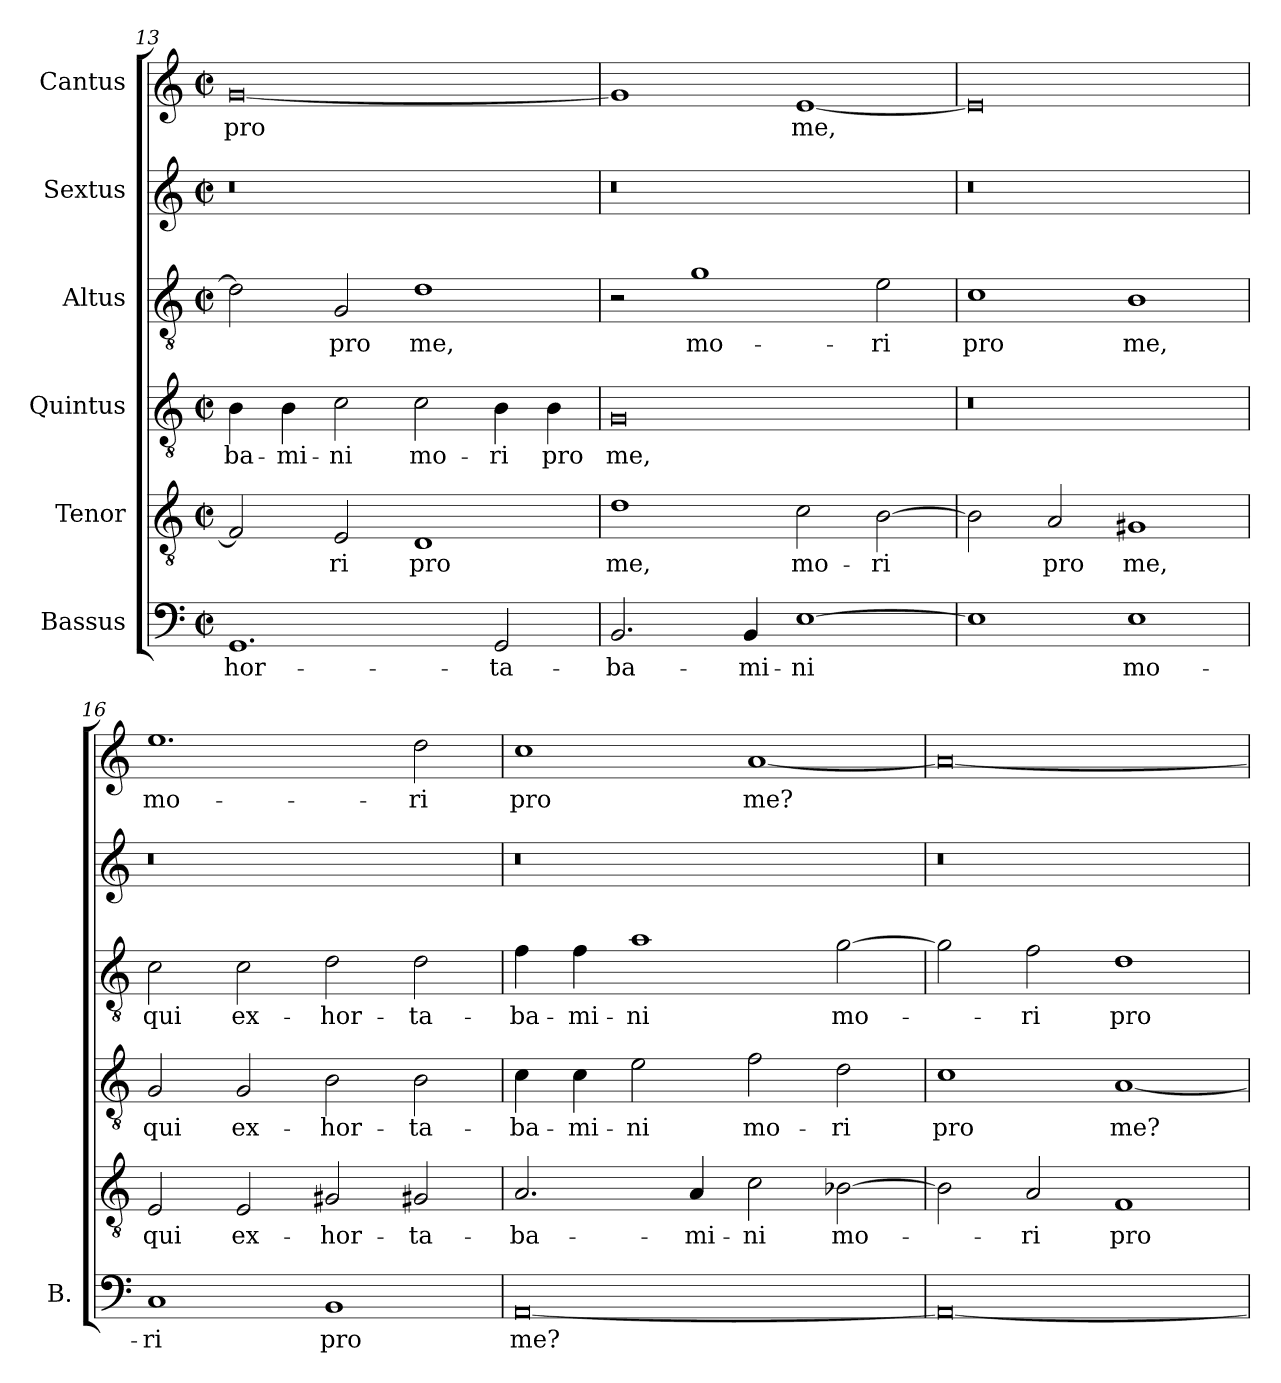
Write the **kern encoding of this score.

**kern	**text	**kern	**text	**kern	**text	**kern	**text	**kern	**kern	**text
*part6	*part6	*part5	*part5	*part4	*part4	*part3	*part3	*part2	*part1	*part1
*staff6	*staff6	*staff5	*staff5	*staff4	*staff4	*staff3	*staff3	*staff2	*staff1	*staff1
*I"Bassus	*	*I"Tenor	*	*I"Quintus	*	*I"Altus	*	*I"Sextus	*I"Cantus	*
*I'B.	*	*	*	*	*	*	*	*	*	*
*clefF4	*	*clefGv2	*	*clefGv2	*	*clefGv2	*	*clefG2	*clefG2	*
*k[]	*	*k[]	*	*k[]	*	*k[]	*	*k[]	*k[]	*
*C:	*	*C:	*	*C:	*	*C:	*	*C:	*C:	*
*M2/2	*	*M2/2	*	*M2/2	*	*M2/2	*	*M2/2	*M2/2	*
*met(c|)	*	*met(c|)	*	*met(c|)	*	*met(c|)	*	*met(c|)	*met(c|)	*
=13	=13	=13	=13	=13	=13	=13	=13	=13	=13	=13
!	!	!	!	!	!	!	!	!LO:N:vis=0	!	!
1.GG/	-hor-	2F/]	.	4B\	-ba-	2d\]	.	1r	[0g/	pro
.	.	.	.	4B\	-mi-	.	.	.	.	.
.	.	2E/	-ri	2c\	-ni	2G/	pro	.	.	.
.	.	1D/	pro	2c\	mo-	1d\	me,	1ryy	.	.
2GG/	-ta-	.	.	4B\	-ri	.	.	.	.	.
.	.	.	.	4B\	pro	.	.	.	.	.
=14	=14	=14	=14	=14	=14	=14	=14	=14	=14	=14
!	!	!	!	!	!	!	!	!LO:N:vis=0	!	!
2.BB/	-ba-	1d\	me,	0G/	me,	2r	.	1r	1g/]	.
.	.	.	.	.	.	1g\	mo-	.	.	.
4BB/	-mi-	.	.	.	.	.	.	.	.	.
[1E\	-ni	2c\	mo-	.	.	.	.	1ryy	[1e/	me,
.	.	[2B\	-ri	.	.	2e\	-ri	.	.	.
=15	=15	=15	=15	=15	=15	=15	=15	=15	=15	=15
!	!	!	!	!LO:N:vis=0	!	!	!	!LO:N:vis=0	!	!
1E\]	.	2B\]	.	1r	.	1c\	pro	1r	0e/]	.
.	.	2A/	pro	.	.	.	.	.	.	.
1E\	mo-	1G#X/	me,	1ryy	.	1B\	me,	1ryy	.	.
=16	=16	=16	=16	=16	=16	=16	=16	=16	=16	=16
!	!	!	!	!	!	!	!	!LO:N:vis=0	!	!
1C/	-ri	2E/	qui	2G/	qui	2c\	qui	1r	1.ee\	mo-
.	.	2E/	ex-	2G/	ex-	2c\	ex-	.	.	.
1BB/	pro	2G#X/	-hor-	2B\	-hor-	2d\	-hor-	1ryy	.	.
.	.	2G#X/	-ta-	2B\	-ta-	2d\	-ta-	.	2dd\	-ri
=17	=17	=17	=17	=17	=17	=17	=17	=17	=17	=17
!	!	!	!	!	!	!	!	!LO:N:vis=0	!	!
[0AA/	me?	2.A/	-ba-	4c\	-ba-	4f\	-ba-	1r	1cc\	pro
.	.	.	.	4c\	-mi-	4f\	-mi-	.	.	.
.	.	.	.	2e\	-ni	1a\	-ni	.	.	.
.	.	4A/	-mi-	.	.	.	.	.	.	.
.	.	2c\	-ni	2f\	mo-	.	.	1ryy	[1a/	me?
.	.	[2B-X\	mo-	2d\	-ri	[2g\	mo-	.	.	.
=18	=18	=18	=18	=18	=18	=18	=18	=18	=18	=18
!	!	!	!	!	!	!	!	!LO:N:vis=0	!	!
0AA/_	.	2B-\]	.	1c\	pro	2g\]	.	1r	0a/_	.
.	.	2A/	-ri	.	.	2f\	-ri	.	.	.
.	.	1F/	pro	[1A/	me?	1d\	pro	1ryy	.	.
=	=	=	=	=	=	=	=	=	=	=
*-	*-	*-	*-	*-	*-	*-	*-	*-	*-	*-
